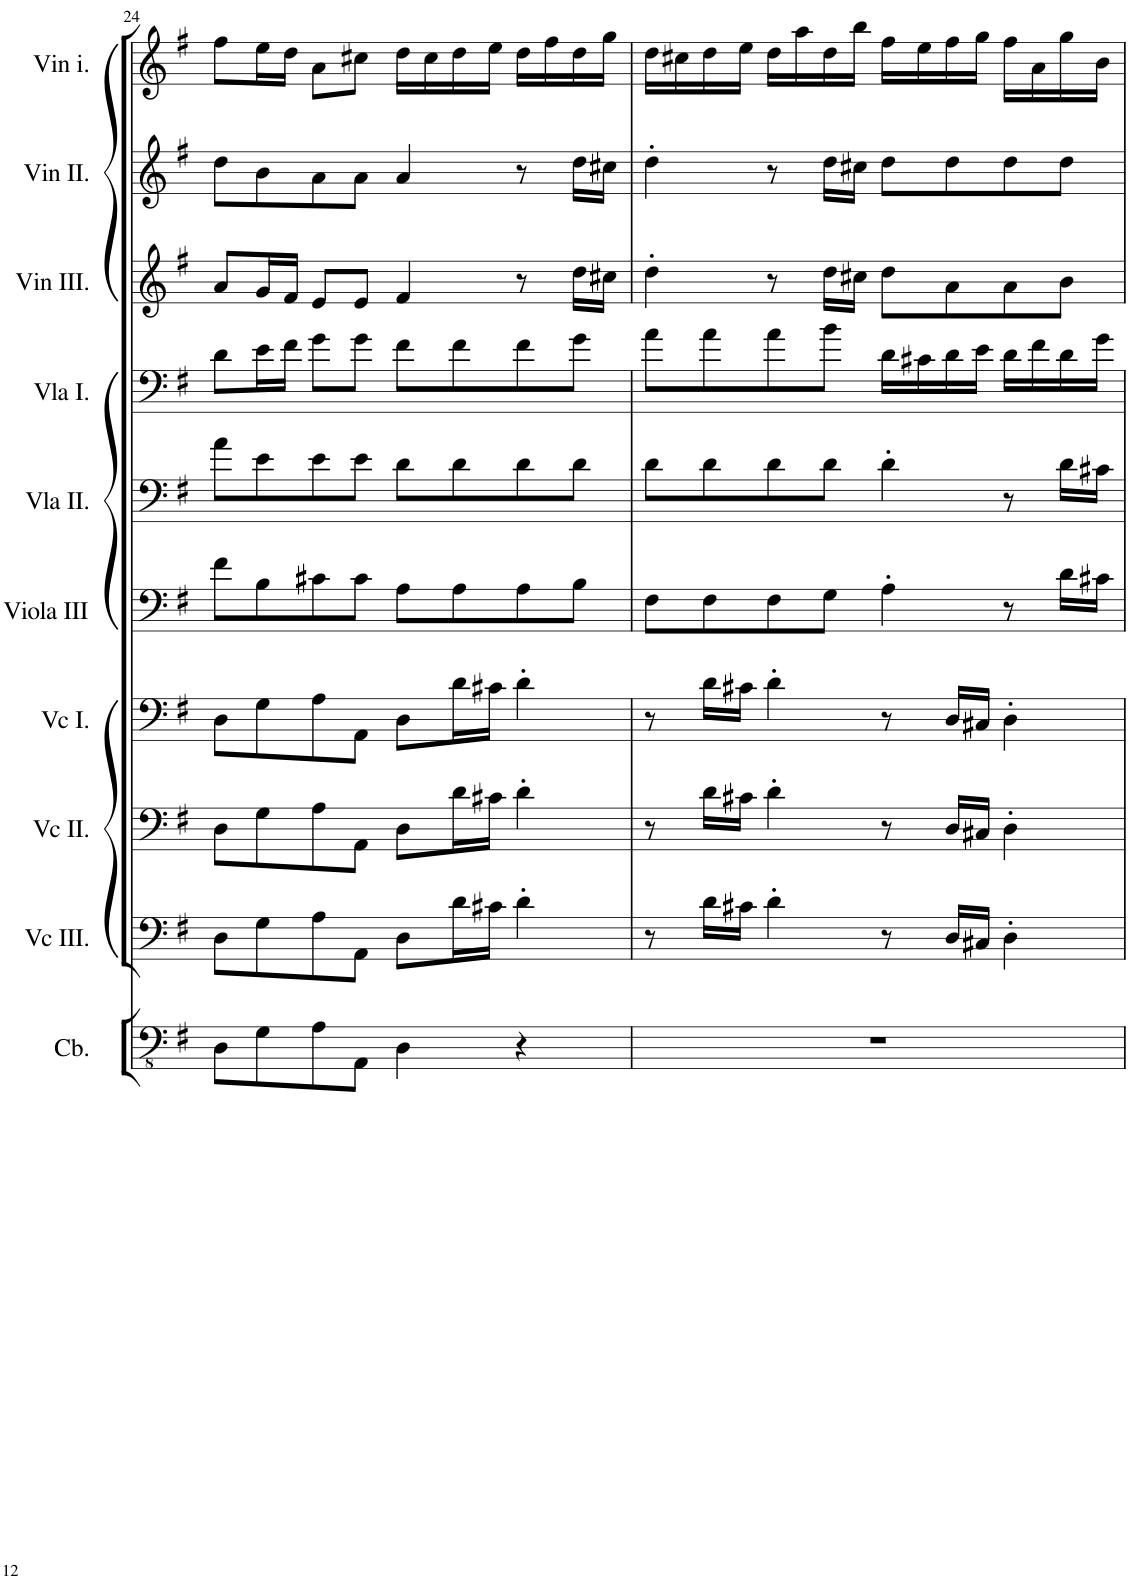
**kern	**kern	**kern	**kern	**kern	**kern	**kern	**kern	**kern	**kern
*part10	*part9	*part8	*part7	*part6	*part5	*part4	*part3	*part2	*part1
*staff10	*staff9	*staff8	*staff7	*staff6	*staff5	*staff4	*staff3	*staff2	*staff1
*I"Contrabass	*I"Violoncello III	*I"Violoncello II	*I"Violoncello I	*I"Viola III	*I"Viola II	*I"Viola I	*I"Violin III	*I"Violin II	*I"Violin I
*I'Cb.	*I'Vc III.	*I'Vc II.	*I'Vc I.	*I'Viola III	*I'Vla II.	*I'Vla I.	*I'Vin III.	*I'Vin II.	*I'Vin i.
!!LO:PB:g=z
*clefFv4	*clefF4	*clefF4	*clefF4	*clefF4	*clefF4	*clefF4	*clefG2	*clefG2	*clefG2
*Trd7c12	*Trd7c12	*	*	*	*	*	*	*	*
*k[f#]	*k[f#]	*k[f#]	*k[f#]	*k[f#]	*k[f#]	*k[f#]	*k[f#]	*k[f#]	*k[f#]
*M4/4	*M4/4	*M4/4	*M4/4	*M4/4	*M4/4	*M4/4	*M4/4	*M4/4	*M4/4
=24	=24	=24	=24	=24	=24	=24	=24	=24	=24
8DD\L	8D\L	8D\L	8D\L	8f#\L	8a\L	8d\L	8a/L	8dd\L	8ff#\L
8GG\	8G\	8G\	8G\	8B\	8e\	16e\L	16g/L	8b\	16ee\L
.	.	.	.	.	.	16f#\JJ	16f#/JJ	.	16dd\JJ
8AA\	8A\	8A\	8A\	8c#X\	8e\	8g\L	8e/L	8a\	8a\L
8AAA\J	8AA\J	8AA\J	8AA\J	8c#\J	8e\J	8g\J	8e/J	8a\J	8cc#X\J
4DD\	8D\L	8D\L	8D\L	8A\L	8d\L	8f#\L	4f#/	4a/	16dd\LL
.	.	.	.	.	.	.	.	.	16cc#\
.	16d\L	16d\L	16d\L	8A\	8d\	8f#\	.	.	16dd\
.	16c#X\JJ	16c#X\JJ	16c#X\JJ	.	.	.	.	.	16ee\JJ
4r	4d'\	4d'\	4d'\	8A\	8d\	8f#\	8r	8r	16dd\LL
.	.	.	.	.	.	.	.	.	16ff#\
.	.	.	.	8B\J	8d\J	8g\J	16dd\LL	16dd\LL	16dd\
.	.	.	.	.	.	.	16cc#X\JJ	16cc#X\JJ	16gg\JJ
=25	=25	=25	=25	=25	=25	=25	=25	=25	=25
1r	8r	8r	8r	8F#\L	8d\L	8a\L	4dd'\	4dd'\	16dd\LL
.	.	.	.	.	.	.	.	.	16cc#X\
.	16d\LL	16d\LL	16d\LL	8F#\	8d\	8a\	.	.	16dd\
.	16c#X\JJ	16c#X\JJ	16c#X\JJ	.	.	.	.	.	16ee\JJ
.	4d'\	4d'\	4d'\	8F#\	8d\	8a\	8r	8r	16dd\LL
.	.	.	.	.	.	.	.	.	16aa\
.	.	.	.	8G\J	8d\J	8b\J	16dd\LL	16dd\LL	16dd\
.	.	.	.	.	.	.	16cc#X\JJ	16cc#X\JJ	16bb\JJ
.	8r	8r	8r	4A'\	4d'\	16d\LL	8dd\L	8dd\L	16ff#\LL
.	.	.	.	.	.	16c#X\	.	.	16ee\
.	16D/LL	16D/LL	16D/LL	.	.	16d\	8a\	8dd\	16ff#\
.	16C#X/JJ	16C#X/JJ	16C#X/JJ	.	.	16e\JJ	.	.	16gg\JJ
.	4D'\	4D'\	4D'\	8r	8r	16d\LL	8a\	8dd\	16ff#\LL
.	.	.	.	.	.	16f#\	.	.	16a\
.	.	.	.	16d\LL	16d\LL	16d\	8b\J	8dd\J	16gg\
.	.	.	.	16c#X\JJ	16c#X\JJ	16g\JJ	.	.	16b\JJ
=	=	=	=	=	=	=	=	=	=
*-	*-	*-	*-	*-	*-	*-	*-	*-	*-
